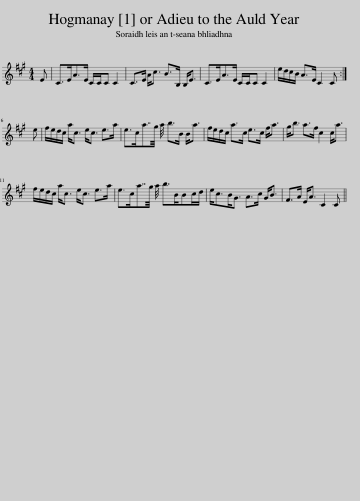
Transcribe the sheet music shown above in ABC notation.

X:1
L:1/8
M:4/4
I:linebreak $
K:A
V:1 treble
V:1
 E | C>EA>E C/C/C C2 | C>E A<c B>B, B,<E | C>EA>E C/C/C C2 | e/d/c/B/ A>E C2 C :|$ %5
 e | f/e/d/c/ a<c e<c e>a | e>ca7/4g/4 a/4 b>B B<a | f/e/d/c/ a>c e>c f<a | g<b a>f c2 c<a |$ %10
 f/e/d/c/ a<c e<c e>a | e>ca7/4g/4 a/4 b>BBc/d/ | e<cB<G A>c G<B | F>A E<A C2 C || %14
